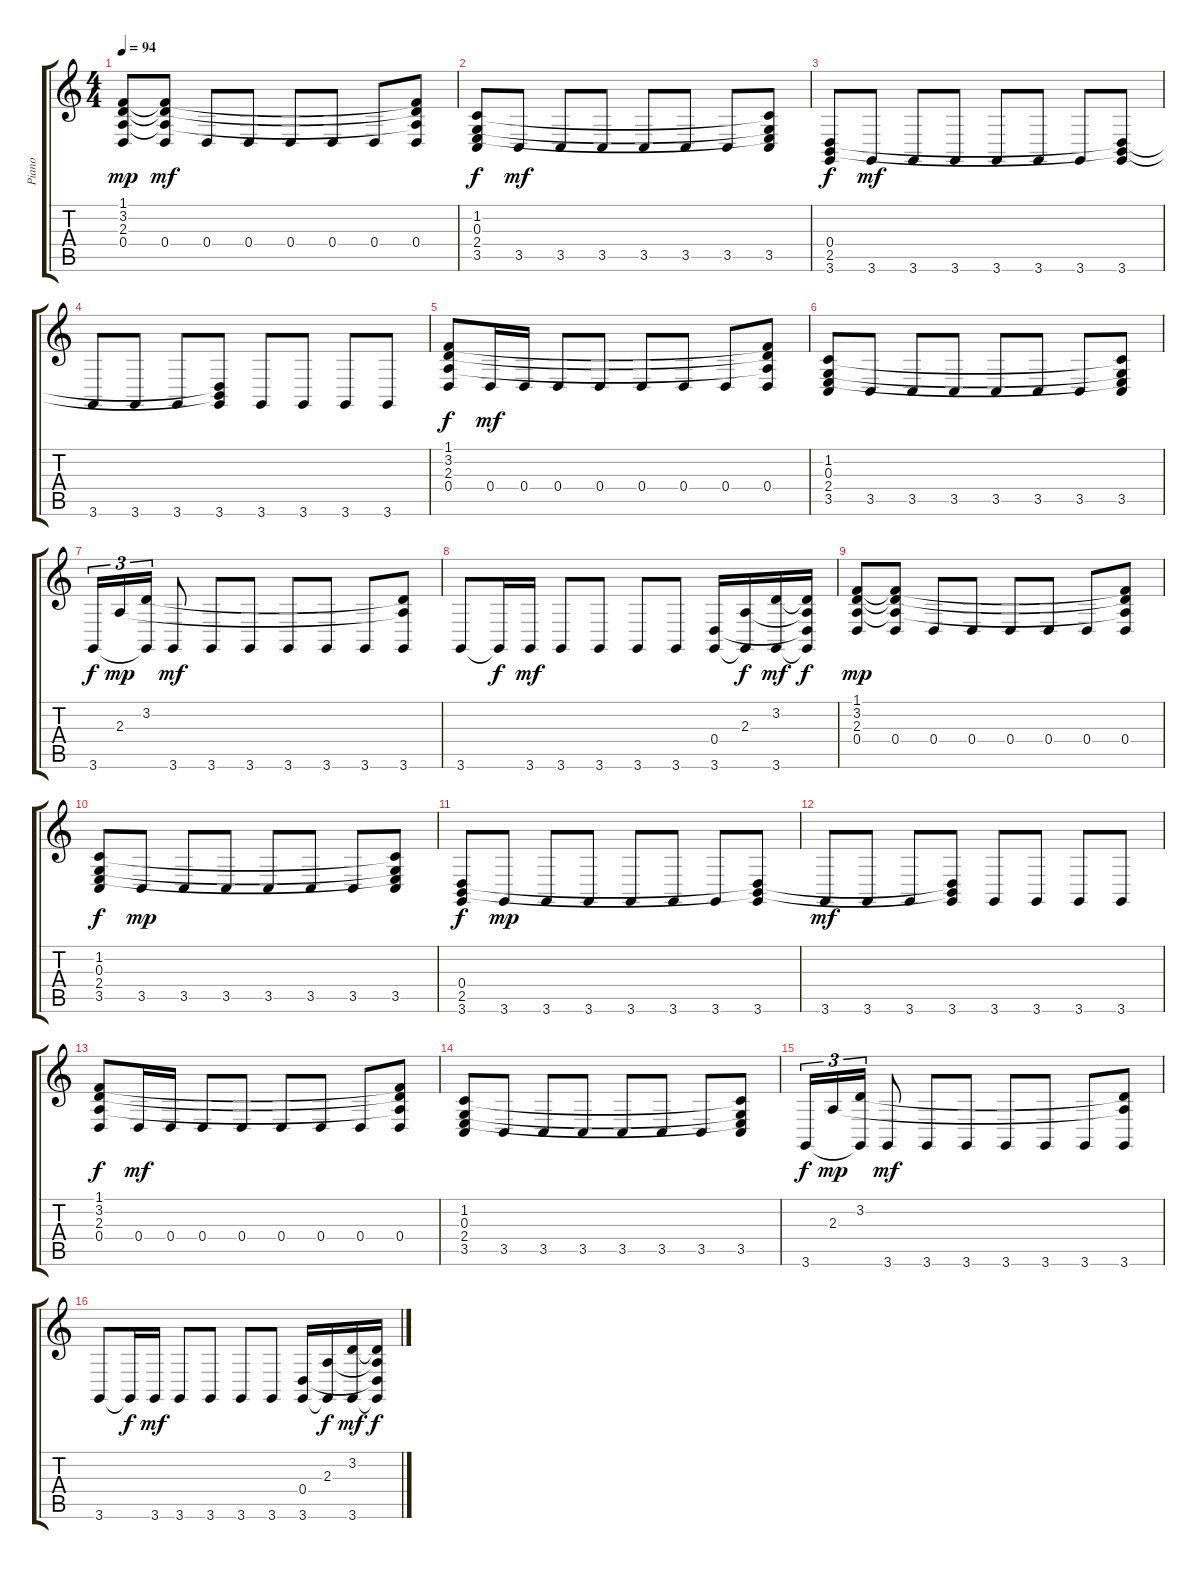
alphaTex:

\track ("Piano" "Piano") {instrument acousticgrandpiano}
\staff {score tabs}
\tuning (E4 B3 G3 D3 A2 E2) {hide}
\ts (4 4)
\tempo 94
\clef g2
\ks c
(1.1 3.2 2.3 0.4).8{dy mp} (1.1{t} 3.2{t} 2.3{t} 0.4).8{dy mf} 0.4.8 0.4.8 0.4.8 0.4.8 0.4.8 (1.1{t} 3.2{t} 2.3{t} 0.4).8 |
(1.2 0.3 2.4 3.5).8{dy f} 3.5.8{dy mf} 3.5.8 3.5.8 3.5.8 3.5.8 3.5.8 (1.2{t} 0.3{t} 2.4{t} 3.5).8 |
(0.4 2.5 3.6).8{dy f} 3.6.8{dy mf} 3.6.8 3.6.8 3.6.8 3.6.8 3.6.8 (0.4{t} 2.5{t} 3.6).8 |
3.6.8 3.6.8 3.6.8 (0.4{t} 2.5{t} 3.6).8 3.6.8 3.6.8 3.6.8 3.6.8 |
(1.1 3.2 2.3 0.4).8{dy f} 0.4.16{dy mf} 0.4.16 0.4.8 0.4.8 0.4.8 0.4.8 0.4.8 (1.1{t} 3.2{t} 2.3{t} 0.4).8 |
(1.2 0.3 2.4 3.5).8 3.5.8 3.5.8 3.5.8 3.5.8 3.5.8 3.5.8 (1.2{t} 0.3{t} 2.4{t} 3.5).8 |
3.6.16{tu (3 2) dy f} 2.3.16{tu (3 2) dy mp} (3.2 3.6{t}).16{tu (3 2)} 3.6.8{dy mf} 3.6.8 3.6.8 3.6.8 3.6.8 3.6.8 (3.2{t} 2.3{t} 3.6).8 |
3.6.8 3.6{t}.16{dy f} 3.6.16{dy mf} 3.6.8 3.6.8 3.6.8 3.6.8 (0.4 3.6).16 (2.3 3.6{t}).16{dy f} (3.2 3.6).16{dy mf} (3.2{t} 2.3{t} 0.4{t} 3.6{t}).16{dy f} |
(1.1 3.2 2.3 0.4).8{dy mp} (1.1{t} 3.2{t} 2.3{t} 0.4).8 0.4.8 0.4.8 0.4.8 0.4.8 0.4.8 (1.1{t} 3.2{t} 2.3{t} 0.4).8 |
(1.2 0.3 2.4 3.5).8{dy f} 3.5.8{dy mp} 3.5.8 3.5.8 3.5.8 3.5.8 3.5.8 (1.2{t} 0.3{t} 2.4{t} 3.5).8 |
(0.4 2.5 3.6).8{dy f} 3.6.8{dy mp} 3.6.8 3.6.8 3.6.8 3.6.8 3.6.8 (0.4{t} 2.5{t} 3.6).8 |
3.6.8{dy mf} 3.6.8 3.6.8 (0.4{t} 2.5{t} 3.6).8 3.6.8 3.6.8 3.6.8 3.6.8 |
(1.1 3.2 2.3 0.4).8{dy f} 0.4.16{dy mf} 0.4.16 0.4.8 0.4.8 0.4.8 0.4.8 0.4.8 (1.1{t} 3.2{t} 2.3{t} 0.4).8 |
(1.2 0.3 2.4 3.5).8 3.5.8 3.5.8 3.5.8 3.5.8 3.5.8 3.5.8 (1.2{t} 0.3{t} 2.4{t} 3.5).8 |
3.6.16{tu (3 2) dy f} 2.3.16{tu (3 2) dy mp} (3.2 3.6{t}).16{tu (3 2)} 3.6.8{dy mf} 3.6.8 3.6.8 3.6.8 3.6.8 3.6.8 (3.2{t} 2.3{t} 3.6).8 |
3.6.8 3.6{t}.16{dy f} 3.6.16{dy mf} 3.6.8 3.6.8 3.6.8 3.6.8 (0.4 3.6).16 (2.3 3.6{t}).16{dy f} (3.2 3.6).16{dy mf} (3.2{t} 2.3{t} 0.4{t} 3.6{t}).16{dy f}
